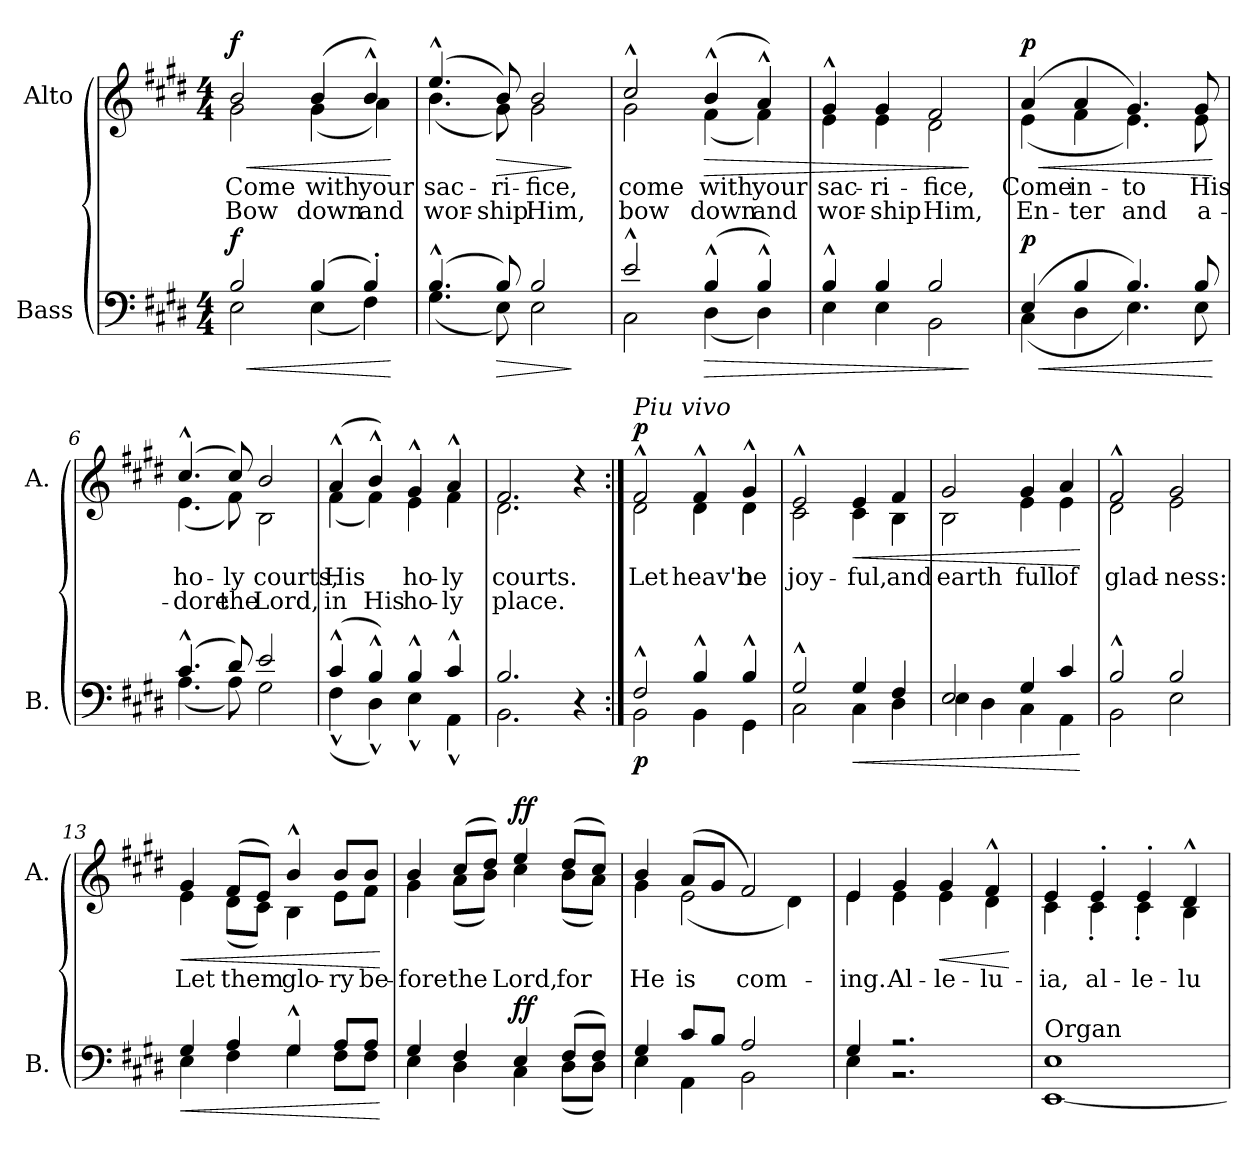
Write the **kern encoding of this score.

**kern	**dynam	**kern	**text	**text	**dynam
*part2	*part2	*part1	*part1	*part1	*part1
*staff2	*staff2	*staff1	*staff1	*staff1	*staff1
*I"Bass	*	*I"Alto	*	*	*
*I'B.	*	*I'A.	*	*	*
*clefF4	*	*clefG2	*	*	*
*k[f#c#g#d#]	*	*k[f#c#g#d#]	*	*	*
*M4/4	*	*M4/4	*	*	*
=1	=1	=1	=1	=1	=1
!	!	!LO:TX:a:Bi:t=Allegro maestoso	!	!	!
!	!LO:HP:b	!	!LO:LY:b	!LO:LY:b	!LO:HP:b
*^	*	*^	*	*	*
!	!	!LO:DY:n=1:a	!	!	!	!	!LO:DY:n=1:a
2B/	2E\	< f	2b/	2g#\	Come	Bow	< f
!	!	!	!	!	!LO:LY:b	!LO:LY:b	!
(>4B/	(<4E\	.	(>4b/	(<4g#\	with	down	.
!	!	!	!	!	!LO:LY:b	!LO:LY:b	!
4B'/)	4F#\)	.	4b^^/)	4a\)	your	and	.
*v	*v	*	*	*	*	*	*
*	*	*v	*v	*	*	*
.	[	.	.	.	[
=2	=2	=2	=2	=2	=2
*^	*	*	*	*	*
!	!	!	!	!LO:LY:b	!LO:LY:b	!
*	*	*	*^	*	*	*
(>4.B^^/	(<4.G#\	.	(>4.ee^^/	(<4.b\	sac-	wor-	.
!	!	!LO:HP:b	!	!	!LO:LY:b	!LO:LY:b	!LO:HP:b
8B/)	8E\)	>	8b/)	8g#\)	-ri-	-ship	>
!	!	!	!	!	!LO:LY:b	!LO:LY:b	!
2B/	2E\	.	2b/	2g#\	-fice,	Him,	.
*v	*v	*	*	*	*	*	*
*	*	*v	*v	*	*	*
.	]	.	.	.	]
=3	=3	=3	=3	=3	=3
*^	*	*	*	*	*
!	!	!	!	!LO:LY:b	!LO:LY:b	!
*	*	*	*^	*	*	*
2e^^/	2C#\	.	2cc#^^/	2g#\	come	bow	.
!	!	!LO:HP:b	!	!	!LO:LY:b	!LO:LY:b	!LO:HP:b
(>4B^^/	(<4D#\	>	(>4b^^/	(<4f#\	with	down	>
!	!	!	!	!	!LO:LY:b	!LO:LY:b	!
4B^^/)	4D#\)	.	4a^^/)	4f#\)	your	and	.
=4	=4	=4	=4	=4	=4	=4	=4
!	!	!	!	!	!LO:LY:b	!LO:LY:b	!
4B^^/	4E\	.	4g#^^/	4e\	sac-	wor-	.
!	!	!	!	!	!LO:LY:b	!LO:LY:b	!
4B/	4E\	.	4g#/	4e\	-ri-	-ship	.
!	!	!	!	!	!LO:LY:b	!LO:LY:b	!
2B/	2BB\	.	2f#/	2d#\	-fice,	Him,	.
*v	*v	*	*	*	*	*	*
*	*	*v	*v	*	*	*
.	]	.	.	.	]
!!LO:LB:g=z
=5	=5	=5	=5	=5	=5
!	!LO:HP:b	!	!LO:LY:b	!LO:LY:b	!LO:HP:b
*^	*	*^	*	*	*
!	!	!LO:DY:n=1:a	!	!	!	!	!LO:DY:n=1:a
(>4E/	(<4C#\	< p	(>4a/	(<4e\	Come	En-	< p
!	!	!	!	!	!LO:LY:b	!LO:LY:b	!
4B/	4D#\	.	4a/	4f#\	in-	-ter	.
!	!	!	!	!	!LO:LY:b	!LO:LY:b	!
4.B/)	4.E\)	.	4.g#/)	4.e\)	-to	and	.
!	!	!	!	!	!LO:LY:b	!LO:LY:b	!
8B/	8E\	.	8g#/	8e\	His	a-	.
*v	*v	*	*	*	*	*	*
*	*	*v	*v	*	*	*
.	[	.	.	.	[
=6	=6	=6	=6	=6	=6
*^	*	*	*	*	*
!	!	!	!	!LO:LY:b	!LO:LY:b	!
*	*	*	*^	*	*	*
(>4.c#^^/	(<4.A\	.	(>4.cc#^^/	(<4.e\	ho-	-dore	.
!	!	!	!	!	!LO:LY:b	!LO:LY:b	!
8d#/)	8A\)	.	8cc#/)	8f#\)	-ly	the	.
!	!	!	!	!	!LO:LY:b	!LO:LY:b	!
2e/	2G#\	.	2b/	2B\	courts,	Lord,	.
=7	=7	=7	=7	=7	=7	=7	=7
!	!	!	!	!	!LO:LY:b	!LO:LY:b	!
(>4c#^^/	(<4F#^^\	.	(>4a^^/	(<4f#\	His	in	.
!	!	!	!	!	!	!LO:LY:b	!
4B^^/)	4D#^^\)	.	4b^^/)	4f#\)	.	His	.
!	!	!	!	!	!LO:LY:b	!LO:LY:b	!
4B^^/	4E^^\	.	4g#^^/	4e\	ho-	ho-	.
!	!	!	!	!	!LO:LY:b	!LO:LY:b	!
4c#^^/	4AA^^\	.	4a^^/	4f#\	-ly	-ly	.
=8	=8	=8	=8	=8	=8	=8	=8
!	!	!	!	!	!LO:LY:b	!LO:LY:b	!
2.B/	2.BB\	.	2.f#/	2.d#\	courts.	place.	.
4r	4ryy	.	4r	4ryy	.	.	.
!!LO:LB:g=z	!!
=9:|!	=9:|!	=9:|!	=9:|!	=9:|!	=9:|!	=9:|!	=9:|!
!	!	!	!LO:TX:a:i:t=Piu vivo	!	!	!	!
!	!	!LO:DY:b	!	!	!LO:LY:b	!	!LO:DY:b
2F#^^/	2BB\	p	2f#^^/	2d#\	Let	.	p
!	!	!	!	!	!LO:LY:b	!	!
4B^^/	4BB\	.	4f#^^/	4d#\	heav'n	.	.
!	!	!	!	!	!LO:LY:b	!	!
4B^^/	4GG#\	.	4g#^^/	4d#\	be	.	.
=10	=10	=10	=10	=10	=10	=10	=10
!	!	!	!	!	!LO:LY:b	!	!
2G#^^/	2C#\	.	2e^^/	2c#\	joy-	.	.
!	!	!LO:HP:b	!	!	!LO:LY:b	!	!LO:HP:b
4G#/	4C#\	<	4e/	4c#\	-ful,	.	<
!	!	!	!	!	!LO:LY:b	!	!
4F#/	4D#\	.	4f#/	4B\	and	.	.
=11	=11	=11	=11	=11	=11	=11	=11
!	!	!	!	!	!LO:LY:b	!	!
2E/	4E\	.	2g#/	2B\	earth	.	.
.	4D#\	.	.	.	.	.	.
!	!	!	!	!	!LO:LY:b	!	!
4G#/	4C#\	.	4g#/	4e\	full	.	.
!	!	!	!	!	!LO:LY:b	!	!
4c#/	4AA\	.	4a/	4e\	of	.	.
*v	*v	*	*	*	*	*	*
*	*	*v	*v	*	*	*
.	[	.	.	.	[
=12	=12	=12	=12	=12	=12
*^	*	*	*	*	*
!	!	!	!	!LO:LY:b	!	!
*	*	*	*^	*	*	*
2B^^/	2BB\	.	2f#^^/	2d#\	glad-	.	.
!	!	!	!	!	!LO:LY:b	!	!
2B/	2E\	.	2g#/	2e\	-ness:	.	.
!!LO:PB:g=z	!!
=13	=13	=13	=13	=13	=13	=13	=13
!	!	!LO:HP:b	!	!	!LO:LY:b	!	!LO:HP:b
4G#/	4E\	<	4g#/	4e\	Let	.	<
!	!	!	!	!	!LO:LY:b	!	!
4A/	4F#\	.	(>8f#/L	(<8d#\L	them	.	.
.	.	.	8e/J)	8c#\J)	.	.	.
!	!	!	!	!	!LO:LY:b	!	!
4G#^^/	4G#\	.	4b^^/	4B\	glo-	.	.
!	!	!	!	!	!LO:LY:b	!	!
8A/L	8F#\L	.	8b/L	8e\L	-ry	.	.
!	!	!	!	!	!LO:LY:b	!	!
8A/J	8F#\J	.	8b/J	8f#\J	be-	.	.
*v	*v	*	*	*	*	*	*
*	*	*v	*v	*	*	*
.	[	.	.	.	[
=14	=14	=14	=14	=14	=14
*^	*	*	*	*	*
!	!	!	!LO:TX:a:i:t=allarg.	!	!	!
!	!	!	!	!LO:LY:b	!	!
*	*	*	*^	*	*	*
4G#/	4E\	.	4b/	4g#\	-fore	.	.
!	!	!	!	!	!LO:LY:b	!	!
4F#/	4D#\	.	(>8cc#/L	(<8a\L	the	.	.
.	.	.	8dd#/J)	8b\J)	.	.	.
!	!	!LO:DY:a	!	!	!LO:LY:b	!	!LO:DY:a
4E/	4C#\	ff	4ee/	4cc#\	Lord,	.	ff
!	!	!	!	!	!LO:LY:b	!	!
(>8F#/L	(<8D#\L	.	(>8dd#/L	(<8b\L	for	.	.
8F#/J)	8D#\J)	.	8cc#/J)	8a\J)	.	.	.
=15	=15	=15	=15	=15	=15	=15	=15
!	!	!	!	!	!LO:LY:b	!	!
4G#/	4E\	.	4b/	4g#\	He	.	.
!	!	!	!	!	!LO:LY:b	!	!
8c#/L	4AA\	.	(>8a/L	(<2e\	is	.	.
8B/J	.	.	8g#/J	.	.	.	.
!	!	!	!	!	!LO:LY:b	!	!
2A/	2BB\	.	2f#/)	.	com-	.	.
.	.	.	.	4d#\)	.	.	.
=16	=16	=16	=16	=16	=16	=16	=16
!	!	!	!	!	!LO:LY:b	!	!
4G#/	4E\	.	4e/	4e\	-ing.	.	.
!	!	!	!	!	!LO:LY:b	!	!
2.r	2.r	.	4g#/	4e\	Al-	.	.
!	!	!	!	!	!LO:LY:b	!	!LO:HP:b
.	.	.	4g#/	4e\	-le-	.	<
!	!	!	!	!	!LO:LY:b	!	!
.	.	.	4f#^^/	4d#\	-lu-	.	.
*v	*v	*	*	*	*	*	*
*	*	*v	*v	*	*	*
.	.	.	.	.	[
!!LO:LB:g=z
=17	=17	=17	=17	=17	=17
*^	*	*	*	*	*
!LO:TX:a:t=Organ	!	!	!	!	!	!
!	!	!	!	!LO:LY:b	!	!
*	*	*	*^	*	*	*
1E	[1EE	.	4e/	4c#\	-ia,	.	.
!	!	!	!	!	!LO:LY:b	!	!
.	.	.	4e'/	4c#'\	al-	.	.
!	!	!	!	!	!LO:LY:b	!	!
.	.	.	4e'/	4c#'\	-le-	.	.
!	!	!	!	!	!LO:LY:b	!	!
.	.	.	4d#^^/	4B\	-lu-	.	.
*v	*v	*	*	*	*	*	*
*	*	*v	*v	*	*	*
=	=	=	=	=	=
*-	*-	*-	*-	*-	*-
